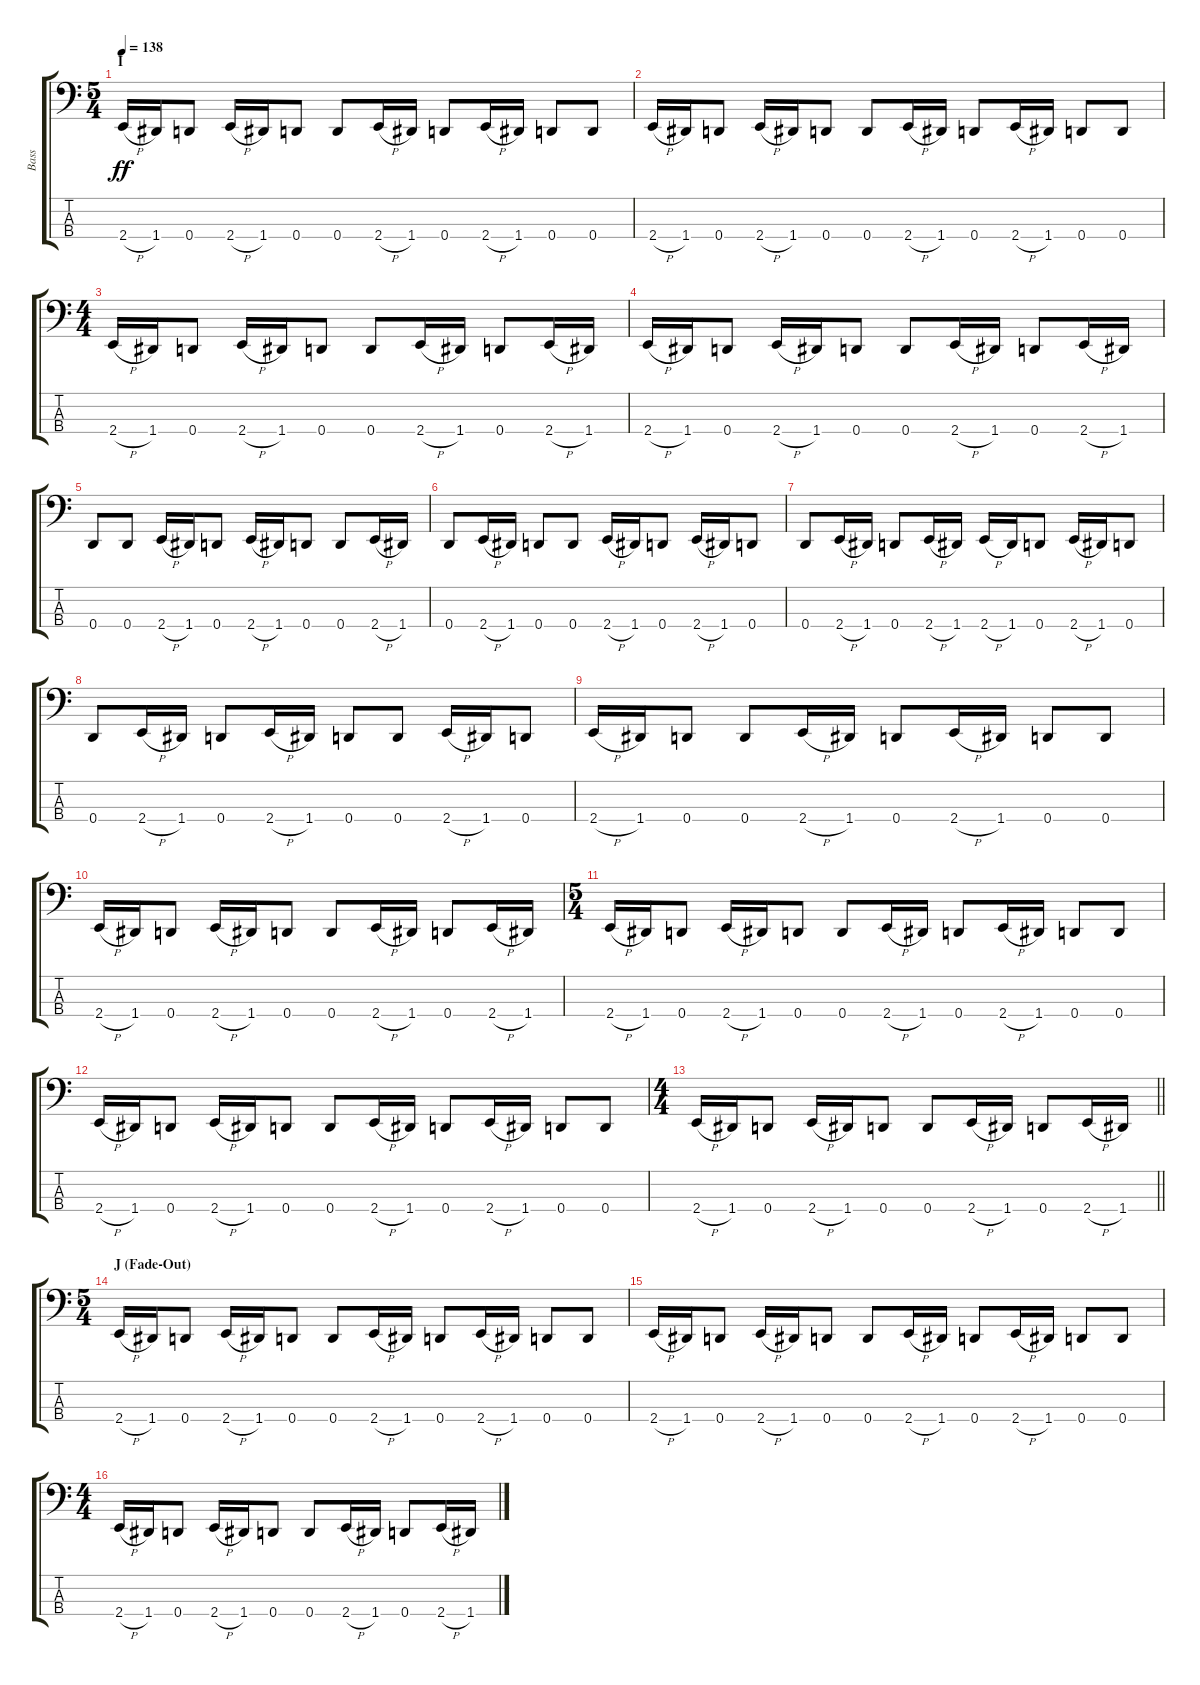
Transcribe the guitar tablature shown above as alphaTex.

\track ("Bass" "Bass") {instrument electricbasspick}
\staff {score tabs}
\tuning (G2 D2 A1 D1) {hide}
\ts (5 4)
\section ("" "I")
\tempo 138
\clef f4
\ks c
2.4{h}.16{dy ff} 1.4.16 0.4.8 2.4{h}.16 1.4.16 0.4.8 0.4.8 2.4{h}.16 1.4.16 0.4.8 2.4{h}.16 1.4.16 0.4.8 0.4.8 |
2.4{h}.16 1.4.16 0.4.8 2.4{h}.16 1.4.16 0.4.8 0.4.8 2.4{h}.16 1.4.16 0.4.8 2.4{h}.16 1.4.16 0.4.8 0.4.8 |
\ts (4 4)
2.4{h}.16 1.4.16 0.4.8 2.4{h}.16 1.4.16 0.4.8 0.4.8 2.4{h}.16 1.4.16 0.4.8 2.4{h}.16 1.4.16 |
2.4{h}.16 1.4.16 0.4.8 2.4{h}.16 1.4.16 0.4.8 0.4.8 2.4{h}.16 1.4.16 0.4.8 2.4{h}.16 1.4.16 |
0.4.8 0.4.8 2.4{h}.16 1.4.16 0.4.8 2.4{h}.16 1.4.16 0.4.8 0.4.8 2.4{h}.16 1.4.16 |
0.4.8 2.4{h}.16 1.4.16 0.4.8 0.4.8 2.4{h}.16 1.4.16 0.4.8 2.4{h}.16 1.4.16 0.4.8 |
0.4.8 2.4{h}.16 1.4.16 0.4.8 2.4{h}.16 1.4.16 2.4{h}.16 1.4.16 0.4.8 2.4{h}.16 1.4.16 0.4.8 |
0.4.8 2.4{h}.16 1.4.16 0.4.8 2.4{h}.16 1.4.16 0.4.8 0.4.8 2.4{h}.16 1.4.16 0.4.8 |
2.4{h}.16 1.4.16 0.4.8 0.4.8 2.4{h}.16 1.4.16 0.4.8 2.4{h}.16 1.4.16 0.4.8 0.4.8 |
2.4{h}.16 1.4.16 0.4.8 2.4{h}.16 1.4.16 0.4.8 0.4.8 2.4{h}.16 1.4.16 0.4.8 2.4{h}.16 1.4.16 |
\ts (5 4)
2.4{h}.16 1.4.16 0.4.8 2.4{h}.16 1.4.16 0.4.8 0.4.8 2.4{h}.16 1.4.16 0.4.8 2.4{h}.16 1.4.16 0.4.8 0.4.8 |
2.4{h}.16 1.4.16 0.4.8 2.4{h}.16 1.4.16 0.4.8 0.4.8 2.4{h}.16 1.4.16 0.4.8 2.4{h}.16 1.4.16 0.4.8 0.4.8 |
\ts (4 4)
\barLineRight lightlight
2.4{h}.16 1.4.16 0.4.8 2.4{h}.16 1.4.16 0.4.8 0.4.8 2.4{h}.16 1.4.16 0.4.8 2.4{h}.16 1.4.16 |
\ts (5 4)
\section ("" "J (Fade-Out)")
2.4{h}.16 1.4.16 0.4.8 2.4{h}.16 1.4.16 0.4.8 0.4.8 2.4{h}.16 1.4.16 0.4.8 2.4{h}.16 1.4.16 0.4.8 0.4.8 |
2.4{h}.16 1.4.16 0.4.8 2.4{h}.16 1.4.16 0.4.8 0.4.8 2.4{h}.16 1.4.16 0.4.8 2.4{h}.16 1.4.16 0.4.8 0.4.8 |
\ts (4 4)
2.4{h}.16 1.4.16 0.4.8 2.4{h}.16 1.4.16 0.4.8 0.4.8 2.4{h}.16 1.4.16 0.4.8 2.4{h}.16 1.4.16
